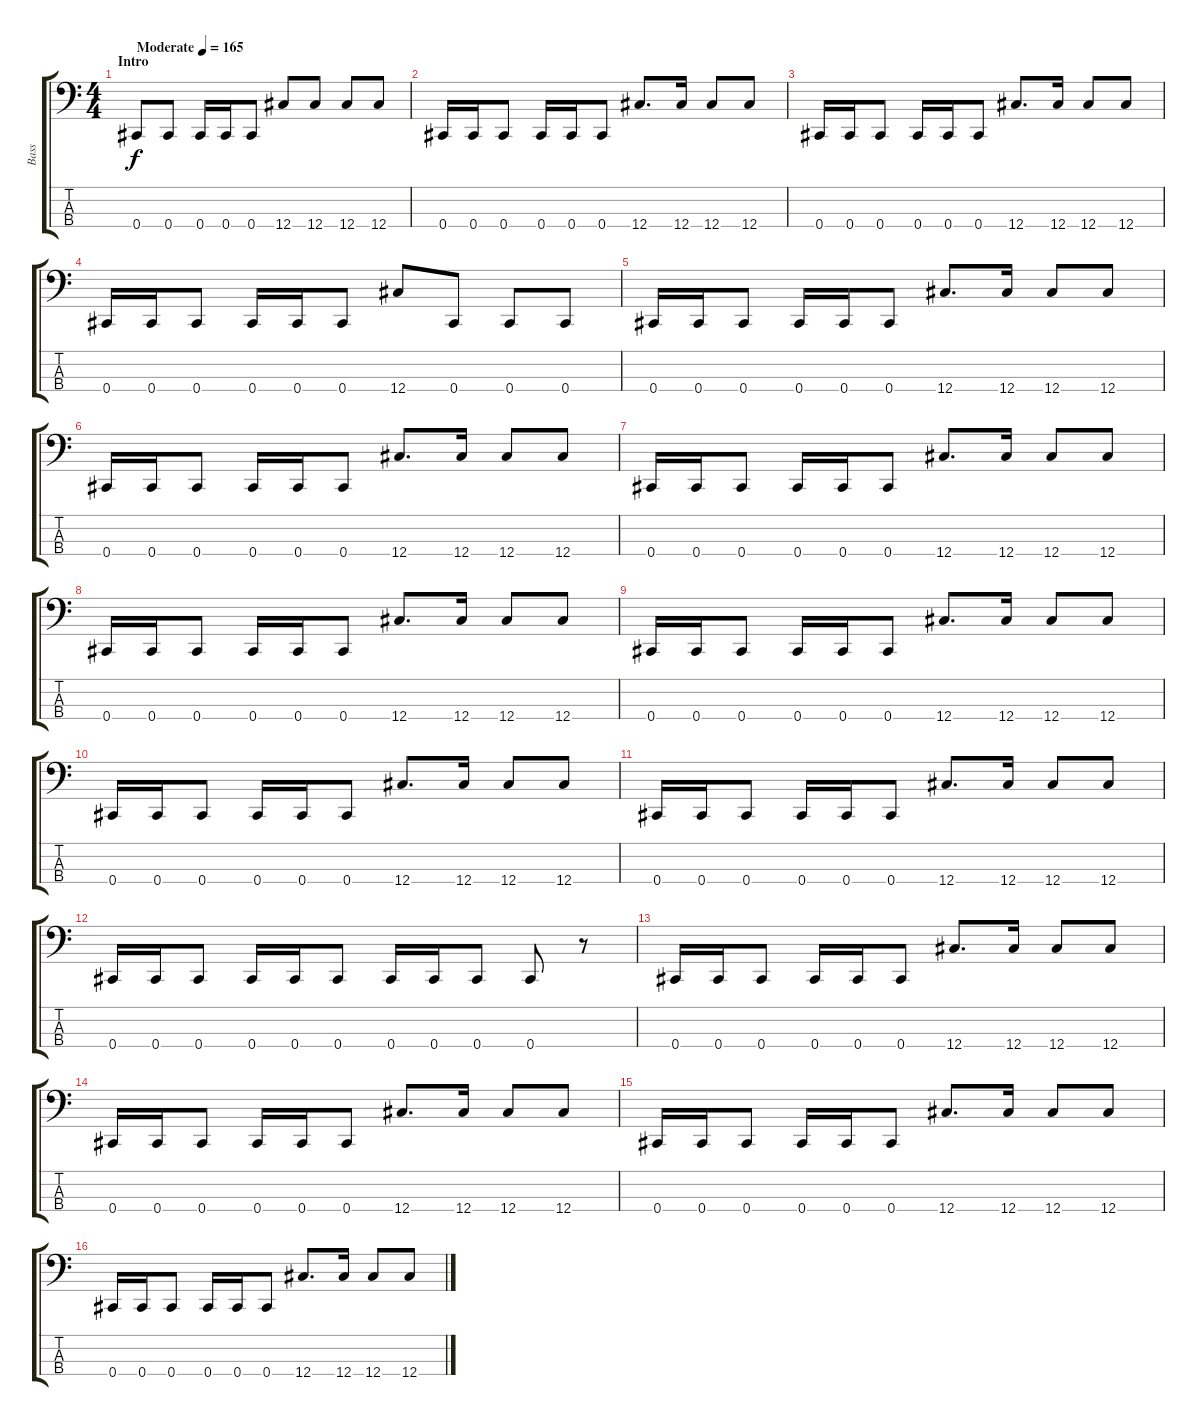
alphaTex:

\track ("Bass" "Bass") {instrument electricbassfinger}
\staff {score tabs}
\tuning (Gb2 Db2 Ab1 Db1) {hide}
\ts (4 4)
\section ("" "Intro")
\tempo (165 "Moderate")
\clef f4
\ks c
0.4.8{dy f instrument electricbassfinger} 0.4.8 0.4.16 0.4.16 0.4.8 12.4.8 12.4.8 12.4.8 12.4.8 |
0.4.16 0.4.16 0.4.8 0.4.16 0.4.16 0.4.8 12.4.8{d} 12.4.16 12.4.8 12.4.8 |
0.4.16 0.4.16 0.4.8 0.4.16 0.4.16 0.4.8 12.4.8{d} 12.4.16 12.4.8 12.4.8 |
0.4.16 0.4.16 0.4.8 0.4.16 0.4.16 0.4.8 12.4.8 0.4.8 0.4.8 0.4.8 |
0.4.16 0.4.16 0.4.8 0.4.16 0.4.16 0.4.8 12.4.8{d} 12.4.16 12.4.8 12.4.8 |
0.4.16 0.4.16 0.4.8 0.4.16 0.4.16 0.4.8 12.4.8{d} 12.4.16 12.4.8 12.4.8 |
0.4.16 0.4.16 0.4.8 0.4.16 0.4.16 0.4.8 12.4.8{d} 12.4.16 12.4.8 12.4.8 |
0.4.16 0.4.16 0.4.8 0.4.16 0.4.16 0.4.8 12.4.8{d} 12.4.16 12.4.8 12.4.8 |
0.4.16 0.4.16 0.4.8 0.4.16 0.4.16 0.4.8 12.4.8{d} 12.4.16 12.4.8 12.4.8 |
0.4.16 0.4.16 0.4.8 0.4.16 0.4.16 0.4.8 12.4.8{d} 12.4.16 12.4.8 12.4.8 |
0.4.16 0.4.16 0.4.8 0.4.16 0.4.16 0.4.8 12.4.8{d} 12.4.16 12.4.8 12.4.8 |
0.4.16 0.4.16 0.4.8 0.4.16 0.4.16 0.4.8 0.4.16 0.4.16 0.4.8 0.4.8 r.8 |
0.4.16 0.4.16 0.4.8 0.4.16 0.4.16 0.4.8 12.4.8{d} 12.4.16 12.4.8 12.4.8 |
0.4.16 0.4.16 0.4.8 0.4.16 0.4.16 0.4.8 12.4.8{d} 12.4.16 12.4.8 12.4.8 |
0.4.16 0.4.16 0.4.8 0.4.16 0.4.16 0.4.8 12.4.8{d} 12.4.16 12.4.8 12.4.8 |
0.4.16 0.4.16 0.4.8 0.4.16 0.4.16 0.4.8 12.4.8{d} 12.4.16 12.4.8 12.4.8
